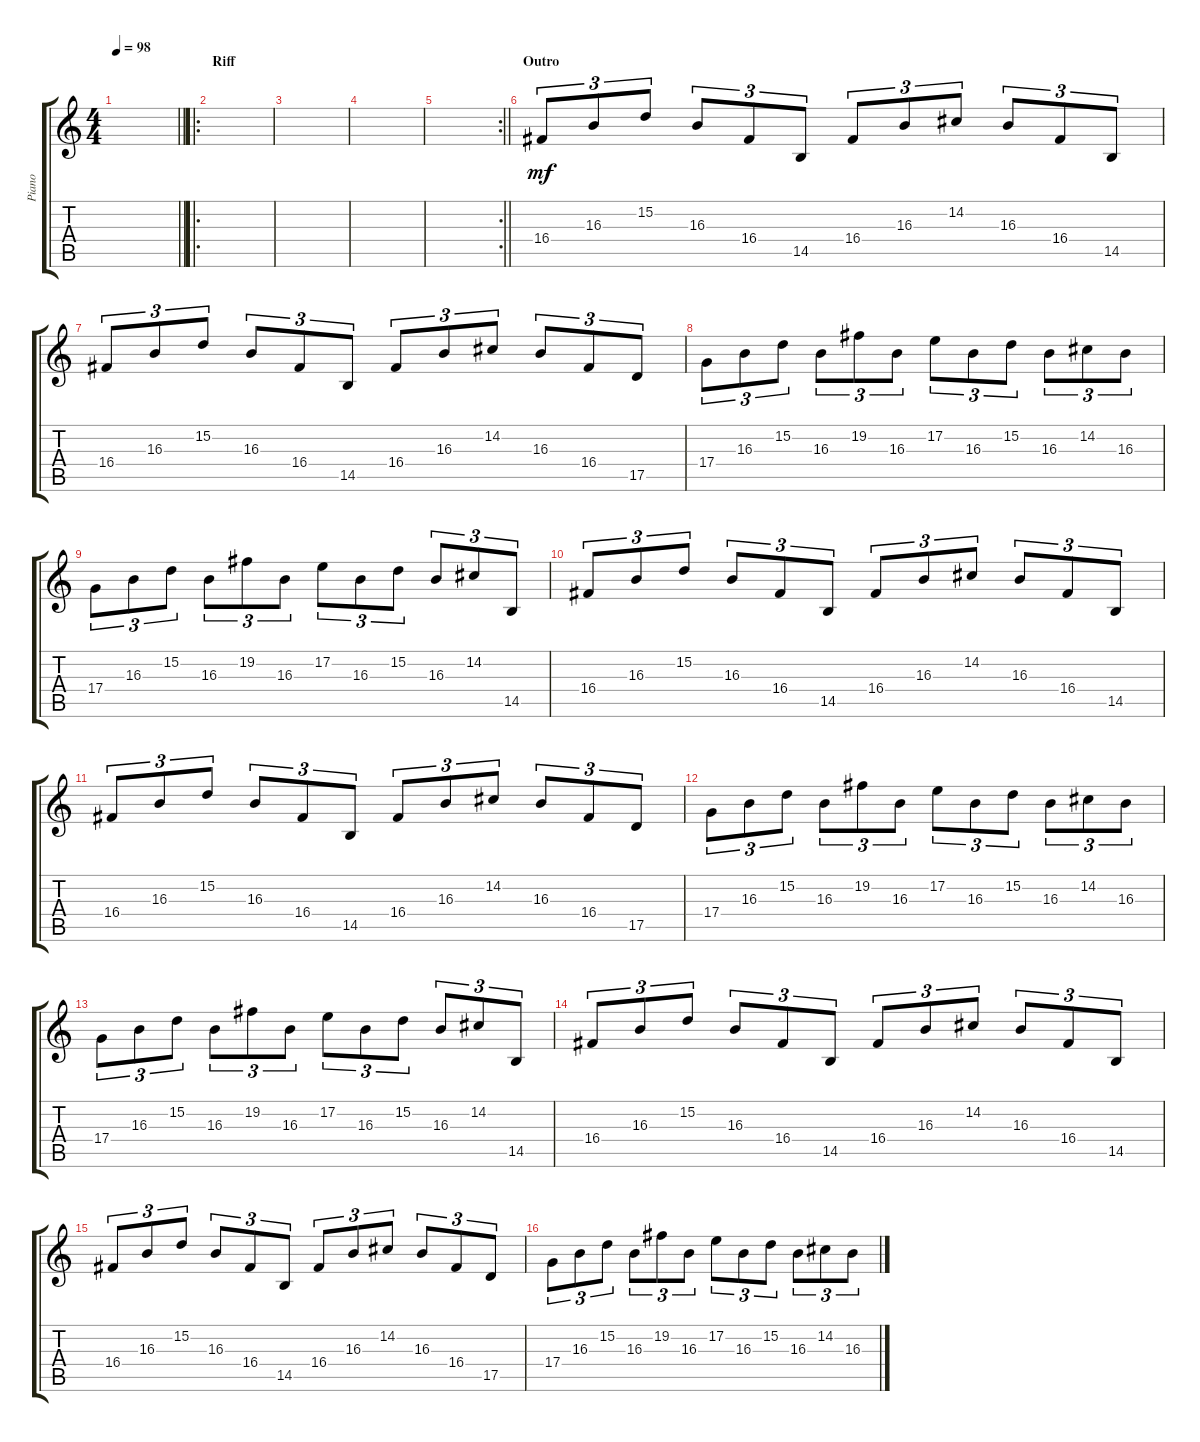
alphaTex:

\track ("Piano" "Piano") {instrument harpsichord}
\staff {score tabs}
\tuning (E4 B3 G3 D3 A2 E2) {hide}
\ts (4 4)
\tempo 98
\clef g2
\barLineRight lightlight
\ks c
|
\ro
\section ("" "Riff")
|
|
|
\rc 2
\barLineRight lightlight
|
\section ("" "Outro")
16.4.8{tu (3 2) dy mf instrument fx7echoes} 16.3.8{tu (3 2)} 15.2.8{tu (3 2)} 16.3.8{tu (3 2)} 16.4.8{tu (3 2)} 14.5.8{tu (3 2)} 16.4.8{tu (3 2)} 16.3.8{tu (3 2)} 14.2.8{tu (3 2)} 16.3.8{tu (3 2)} 16.4.8{tu (3 2)} 14.5.8{tu (3 2)} |
16.4.8{tu (3 2)} 16.3.8{tu (3 2)} 15.2.8{tu (3 2)} 16.3.8{tu (3 2)} 16.4.8{tu (3 2)} 14.5.8{tu (3 2)} 16.4.8{tu (3 2)} 16.3.8{tu (3 2)} 14.2.8{tu (3 2)} 16.3.8{tu (3 2)} 16.4.8{tu (3 2)} 17.5.8{tu (3 2)} |
17.4.8{tu (3 2)} 16.3.8{tu (3 2)} 15.2.8{tu (3 2)} 16.3.8{tu (3 2)} 19.2.8{tu (3 2)} 16.3.8{tu (3 2)} 17.2.8{tu (3 2)} 16.3.8{tu (3 2)} 15.2.8{tu (3 2)} 16.3.8{tu (3 2)} 14.2.8{tu (3 2)} 16.3.8{tu (3 2)} |
17.4.8{tu (3 2)} 16.3.8{tu (3 2)} 15.2.8{tu (3 2)} 16.3.8{tu (3 2)} 19.2.8{tu (3 2)} 16.3.8{tu (3 2)} 17.2.8{tu (3 2)} 16.3.8{tu (3 2)} 15.2.8{tu (3 2)} 16.3.8{tu (3 2)} 14.2.8{tu (3 2)} 14.5.8{tu (3 2)} |
16.4.8{tu (3 2)} 16.3.8{tu (3 2)} 15.2.8{tu (3 2)} 16.3.8{tu (3 2)} 16.4.8{tu (3 2)} 14.5.8{tu (3 2)} 16.4.8{tu (3 2)} 16.3.8{tu (3 2)} 14.2.8{tu (3 2)} 16.3.8{tu (3 2)} 16.4.8{tu (3 2)} 14.5.8{tu (3 2)} |
16.4.8{tu (3 2)} 16.3.8{tu (3 2)} 15.2.8{tu (3 2)} 16.3.8{tu (3 2)} 16.4.8{tu (3 2)} 14.5.8{tu (3 2)} 16.4.8{tu (3 2)} 16.3.8{tu (3 2)} 14.2.8{tu (3 2)} 16.3.8{tu (3 2)} 16.4.8{tu (3 2)} 17.5.8{tu (3 2)} |
17.4.8{tu (3 2)} 16.3.8{tu (3 2)} 15.2.8{tu (3 2)} 16.3.8{tu (3 2)} 19.2.8{tu (3 2)} 16.3.8{tu (3 2)} 17.2.8{tu (3 2)} 16.3.8{tu (3 2)} 15.2.8{tu (3 2)} 16.3.8{tu (3 2)} 14.2.8{tu (3 2)} 16.3.8{tu (3 2)} |
17.4.8{tu (3 2)} 16.3.8{tu (3 2)} 15.2.8{tu (3 2)} 16.3.8{tu (3 2)} 19.2.8{tu (3 2)} 16.3.8{tu (3 2)} 17.2.8{tu (3 2)} 16.3.8{tu (3 2)} 15.2.8{tu (3 2)} 16.3.8{tu (3 2)} 14.2.8{tu (3 2)} 14.5.8{tu (3 2)} |
16.4.8{tu (3 2)} 16.3.8{tu (3 2)} 15.2.8{tu (3 2)} 16.3.8{tu (3 2)} 16.4.8{tu (3 2)} 14.5.8{tu (3 2)} 16.4.8{tu (3 2)} 16.3.8{tu (3 2)} 14.2.8{tu (3 2)} 16.3.8{tu (3 2)} 16.4.8{tu (3 2)} 14.5.8{tu (3 2)} |
16.4.8{tu (3 2)} 16.3.8{tu (3 2)} 15.2.8{tu (3 2)} 16.3.8{tu (3 2)} 16.4.8{tu (3 2)} 14.5.8{tu (3 2)} 16.4.8{tu (3 2)} 16.3.8{tu (3 2)} 14.2.8{tu (3 2)} 16.3.8{tu (3 2)} 16.4.8{tu (3 2)} 17.5.8{tu (3 2)} |
17.4.8{tu (3 2)} 16.3.8{tu (3 2)} 15.2.8{tu (3 2)} 16.3.8{tu (3 2)} 19.2.8{tu (3 2)} 16.3.8{tu (3 2)} 17.2.8{tu (3 2)} 16.3.8{tu (3 2)} 15.2.8{tu (3 2)} 16.3.8{tu (3 2)} 14.2.8{tu (3 2)} 16.3.8{tu (3 2)}
